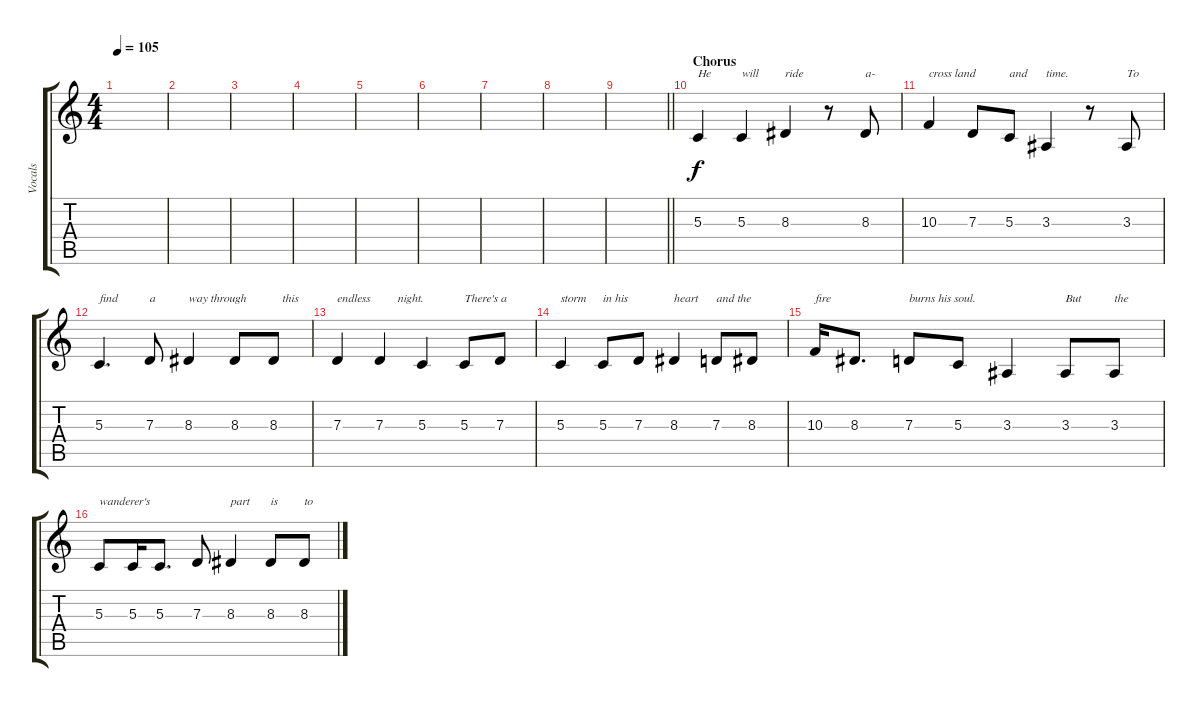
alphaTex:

\track ("Vocals" "Vocals") {instrument bassoon}
\staff {score tabs}
\tuning (E4 B3 G3 D3 A2 E2) {hide}
\ts (4 4)
\tempo 105
\clef g2
\ks c
|
|
|
|
|
|
|
|
\barLineRight lightlight
|
\section ("" "Chorus")
5.3.4{txt "He"} 5.3.4{txt "will"} 8.3.4{txt "ride"} r.8 8.3.8{txt "a-"} |
10.3.4{txt "cross land"} 7.3.8 5.3.8{txt "and"} 3.3.4{txt "time."} r.8 3.3.8{txt "To"} |
5.3.4{d txt "find"} 7.3.8{txt "a"} 8.3.4{txt "way through"} 8.3.8 8.3.8{txt "   this"} |
7.3.4{txt "endless"} 7.3.4{txt "      night."} 5.3.4 5.3.8{txt "There's a"} 7.3.8 |
5.3.4{txt "storm"} 5.3.8{txt "in his"} 7.3.8 8.3.4{txt "heart"} 7.3.8{txt "and the"} 8.3.8 |
10.3.16{txt "fire"} 8.3.8{d} 7.3.8{txt "burns his soul."} 5.3.8 3.3.4 3.3.8{txt "But"} 3.3.8{txt "the"} |
5.3.8{txt "wanderer's"} 5.3.16 5.3.8{d} 7.3.8 8.3.4{txt "part"} 8.3.8{txt "is"} 8.3.8{txt "to"}
